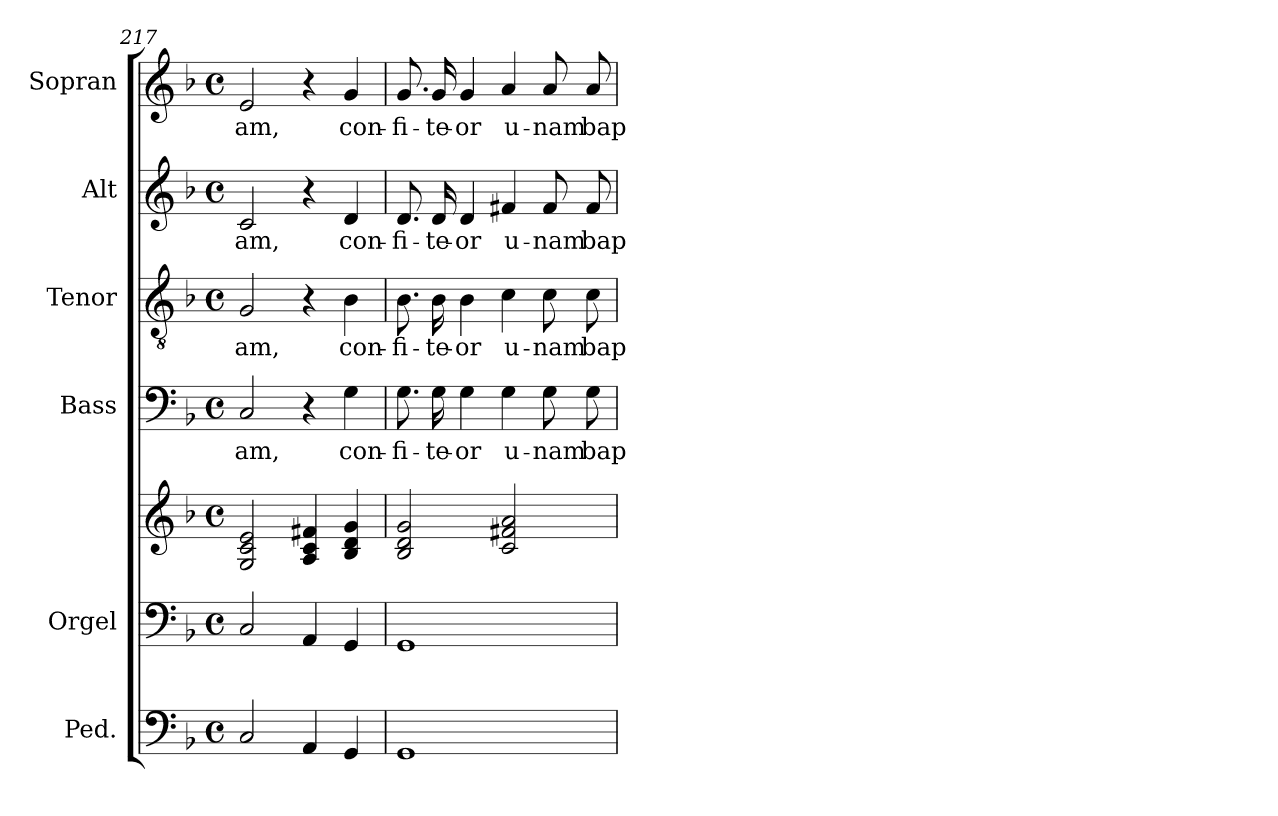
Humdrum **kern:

**kern	**kern	**kern	**kern	**text	**kern	**text	**kern	**text	**kern	**text
*part6	*part5	*part5	*part4	*part4	*part3	*part3	*part2	*part2	*part1	*part1
*staff7	*staff6	*staff5	*staff4	*staff4	*staff3	*staff3	*staff2	*staff2	*staff1	*staff1
*I"Ped.	*I"Orgel	*	*I"Bass	*	*I"Tenor	*	*I"Alt	*	*I"Sopran	*
*	*I'Org.	*	*I'B.	*	*I'T.	*	*I'A.	*	*I'S.	*
*clefF4	*clefF4	*clefG2	*clefF4	*	*clefGv2	*	*clefG2	*	*clefG2	*
*ITrd7c12	*	*	*	*	*	*	*	*	*	*
*k[b-]	*k[b-]	*k[b-]	*k[b-]	*	*k[b-]	*	*k[b-]	*	*k[b-]	*
*F:	*F:	*F:	*F:	*	*F:	*	*F:	*	*F:	*
*M4/4	*M4/4	*M4/4	*M4/4	*	*M4/4	*	*M4/4	*	*M4/4	*
*met(c)	*met(c)	*met(c)	*met(c)	*	*met(c)	*	*met(c)	*	*met(c)	*
=217	=217	=217	=217	=217	=217	=217	=217	=217	=217	=217
!	!	!	!	!LO:LY:b	!	!LO:LY:b	!	!LO:LY:b	!	!LO:LY:b
2CC/	2C/	2G/ 2c/ 2e/	2C/	-am,	2G/	-am,	2c/	-am,	2e/	-am,
4AAA/	4AA/	4A/ 4c/ 4f#X/	4r	.	4r	.	4r	.	4r	.
!	!	!	!	!LO:LY:b	!	!LO:LY:b	!	!LO:LY:b	!	!LO:LY:b
4GGG/	4GG/	4B-/ 4d/ 4g/	4G\	con-	4B-\	con-	4d/	con-	4g/	con-
=218	=218	=218	=218	=218	=218	=218	=218	=218	=218	=218
!	!	!	!	!LO:LY:b	!	!LO:LY:b	!	!LO:LY:b	!	!LO:LY:b
1GGG	1GG	2B-/ 2d/ 2g/	8.G\	-fi-	8.B-\	-fi-	8.d/	-fi-	8.g/	-fi-
!	!	!	!	!LO:LY:b	!	!LO:LY:b	!	!LO:LY:b	!	!LO:LY:b
.	.	.	16G\	-te-	16B-\	-te-	16d/	-te-	16g/	-te-
!	!	!	!	!LO:LY:b	!	!LO:LY:b	!	!LO:LY:b	!	!LO:LY:b
.	.	.	4G\	-or	4B-\	-or	4d/	-or	4g/	-or
!	!	!	!	!LO:LY:b	!	!LO:LY:b	!	!LO:LY:b	!	!LO:LY:b
.	.	2c/ 2f#X/ 2a/	4G\	u-	4c\	u-	4f#X/	u-	4a/	u-
!	!	!	!	!LO:LY:b	!	!LO:LY:b	!	!LO:LY:b	!	!LO:LY:b
.	.	.	8G\	-nam	8c\	-nam	8f#/	-nam	8a/	-nam
!	!	!	!	!LO:LY:b	!	!LO:LY:b	!	!LO:LY:b	!	!LO:LY:b
.	.	.	8G\	bap-	8c\	bap-	8f#/	bap-	8a/	bap-
=	=	=	=	=	=	=	=	=	=	=
*-	*-	*-	*-	*-	*-	*-	*-	*-	*-	*-
